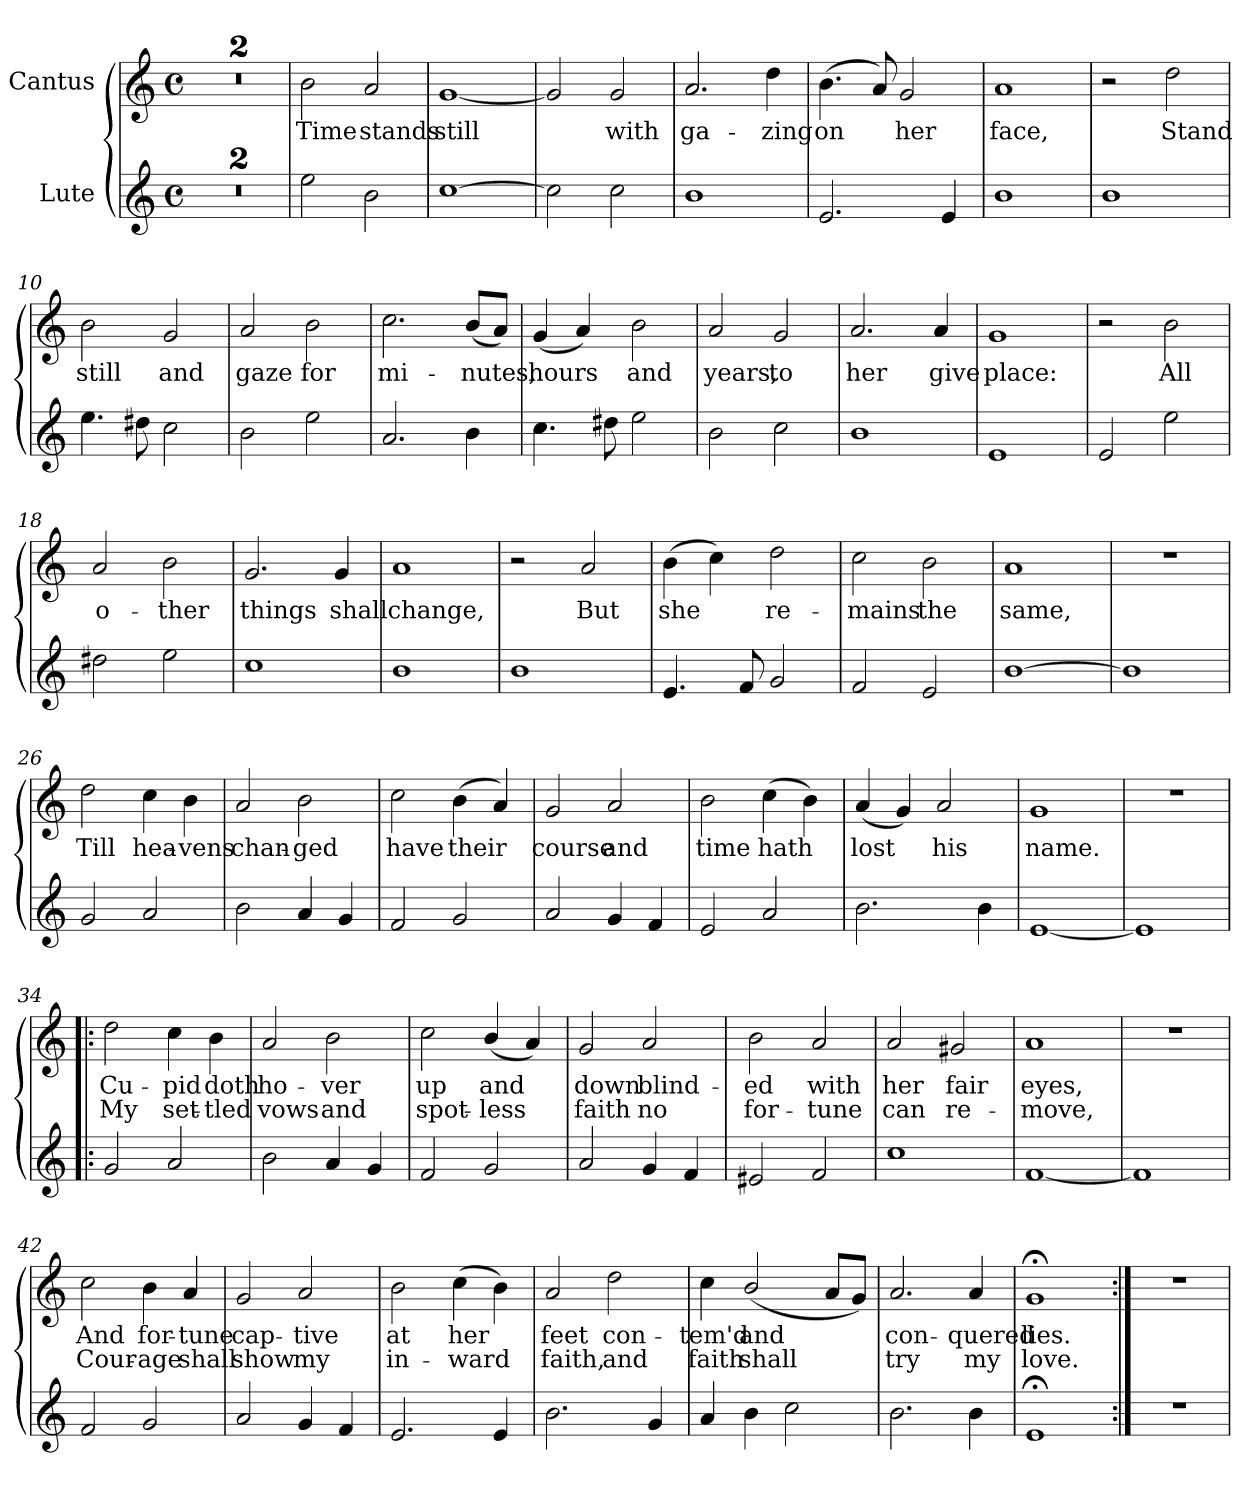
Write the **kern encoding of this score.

**kern	**kern	**text	**text
*part2	*part1	*part1	*part1
*staff2	*staff1	*staff1	*staff1
*I"Lute	*I"Cantus	*	*
!!LO:PB:g=z
*stria5	*stria5	*	*
*clefG2	*clefG2	*	*
*M4/4	*M4/4	*	*
*met(c)	*met(c)	*	*
=1	=1	=1	=1
1r	1r	.	.
=2	=2	=2	=2
1r	1r	.	.
=3	=3	=3	=3
*	*MM216	*	*
!	!	!LO:LY:b:cj	!
2ee\	2b\	Time	.
!	!	!LO:LY:b:cj	!
2b\	2a/	stands	.
=4	=4	=4	=4
!	!	!LO:LY:b:cj	!
[>1cc	[<1g	still	.
=5	=5	=5	=5
!	!	!LO:LY:b:cj	!
2cc\]	2g/]	.	.
!	!	!LO:LY:b:cj	!
2cc\	2g/	with	.
=6	=6	=6	=6
!	!	!LO:LY:b:cj	!
1b	2.a/	ga-	.
!	!	!LO:LY:b:cj	!
.	4dd\	-zing	.
!!LO:LB:g=z
=7	=7	=7	=7
!	!	!LO:LY:b:cj	!
2.e/	(>4.b\	on	.
!	!	!LO:LY:b:cj	!
.	8a/)	.	.
!	!	!LO:LY:b:cj	!
.	2g/	her	.
4e/	.	.	.
=8	=8	=8	=8
!	!	!LO:LY:b:cj	!
1b	1a	face,	.
=9	=9	=9	=9
1b	2r	.	.
!	!	!LO:LY:b:cj	!
.	2dd\	Stand	.
=10	=10	=10	=10
!	!	!LO:LY:b:cj	!
4.ee\	2b\	still	.
8dd#X\	.	.	.
!	!	!LO:LY:b:cj	!
2cc\	2g/	and	.
=11	=11	=11	=11
!	!	!LO:LY:b:cj	!
2b\	2a/	gaze	.
!	!	!LO:LY:b:cj	!
2ee\	2b\	for	.
=12	=12	=12	=12
!	!	!LO:LY:b:cj	!
2.a/	2.cc\	mi-	.
!	!	!LO:LY:b:cj	!
4b\	(<8b/L	-nutes,	.
!	!	!LO:LY:b:cj	!
.	8a/J)	.	.
=13	=13	=13	=13
!	!	!LO:LY:b:cj	!
4.cc\	(<4g/	hours	.
!	!	!LO:LY:b:cj	!
.	4a/)	.	.
8dd#X\	.	.	.
!	!	!LO:LY:b:cj	!
2ee\	2b\	and	.
!!LO:LB:g=z
=14	=14	=14	=14
!	!	!LO:LY:b:cj	!
2b\	2a/	years,	.
!	!	!LO:LY:b:cj	!
2cc\	2g/	to	.
=15	=15	=15	=15
!	!	!LO:LY:b:cj	!
1b	2.a/	her	.
!	!	!LO:LY:b:cj	!
.	4a/	give	.
=16	=16	=16	=16
!	!	!LO:LY:b:cj	!
1e	1g	place:	.
=17	=17	=17	=17
2e/	2r	.	.
!	!	!LO:LY:b:cj	!
2ee\	2b\	All	.
=18	=18	=18	=18
!	!	!LO:LY:b:cj	!
2dd#X\	2a/	o-	.
!	!	!LO:LY:b:cj	!
2ee\	2b\	-ther	.
=19	=19	=19	=19
!	!	!LO:LY:b:cj	!
1cc	2.g/	things	.
!	!	!LO:LY:b:cj	!
.	4g/	shall	.
=20	=20	=20	=20
!	!	!LO:LY:b:cj	!
1b	1a	change,	.
=21	=21	=21	=21
1b	2r	.	.
!	!	!LO:LY:b:cj	!
.	2a/	But	.
!!LO:LB:g=z
=22	=22	=22	=22
!	!	!LO:LY:b:cj	!
4.e/	(>4b\	she	.
!	!	!LO:LY:b:cj	!
.	4cc\)	.	.
8f/	.	.	.
!	!	!LO:LY:b:cj	!
2g/	2dd\	re-	.
=23	=23	=23	=23
!	!	!LO:LY:b:cj	!
2f/	2cc\	-mains	.
!	!	!LO:LY:b:cj	!
2e/	2b\	the	.
=24	=24	=24	=24
!	!	!LO:LY:b:cj	!
[>1b	1a	same,	.
=25	=25	=25	=25
1b]	1r	.	.
=26	=26	=26	=26
!	!	!LO:LY:b:cj	!
2g/	2dd\	Till	.
!	!	!LO:LY:b:cj	!
2a/	4cc\	hea-	.
!	!	!LO:LY:b:cj	!
.	4b\	-vens	.
=27	=27	=27	=27
!	!	!LO:LY:b:cj	!
2b\	2a/	chan-	.
!	!	!LO:LY:b:cj	!
4a/	2b\	-ged	.
4g/	.	.	.
=28	=28	=28	=28
!	!	!LO:LY:b:cj	!
2f/	2cc\	have	.
!	!	!LO:LY:b:cj	!
2g/	(>4b\	their	.
!	!	!LO:LY:b:cj	!
.	4a/)	.	.
!!LO:LB:g=z
=29	=29	=29	=29
!	!	!LO:LY:b:cj	!
2a/	2g/	course	.
!	!	!LO:LY:b:cj	!
4g/	2a/	and	.
4f/	.	.	.
=30	=30	=30	=30
!	!	!LO:LY:b:cj	!
2e/	2b\	time	.
!	!	!LO:LY:b:cj	!
2a/	(>4cc\	hath	.
!	!	!LO:LY:b:cj	!
.	4b\)	.	.
=31	=31	=31	=31
!	!	!LO:LY:b:cj	!
2.b\	(<4a/	lost	.
!	!	!LO:LY:b:cj	!
.	4g/)	.	.
!	!	!LO:LY:b:cj	!
.	2a/	his	.
4b\	.	.	.
=32	=32	=32	=32
!	!	!LO:LY:b:cj	!
[<1e	1g	name.	.
=33	=33	=33	=33
1e]	1r	.	.
=34!|:	=34!|:	=34!|:	=34!|:
!	!	!LO:LY:b:cj	!LO:LY:b:cj
2g/	2dd\	Cu-	-My
!	!	!LO:LY:b:cj	!LO:LY:b:cj
2a/	4cc\	pid	set-
!	!	!LO:LY:b:cj	!LO:LY:b:cj
.	4b\	-doth	tled
=35	=35	=35	=35
!	!	!LO:LY:b:cj	!LO:LY:b:cj
2b\	2a/	ho-	-vows
!	!	!LO:LY:b:cj	!LO:LY:b:cj
4a/	2b\	ver	and
4g/	.	.	.
!!LO:LB:g=z
=36	=36	=36	=36
!	!	!LO:LY:b:cj	!LO:LY:b:cj
2f/	2cc\	up	spot-
!	!	!LO:LY:b:cj	!LO:LY:b:cj
2g/	(<4b/	-and	less
!	!	!LO:LY:b:cj	!LO:LY:b:cj
.	4a/)	.	.
=37	=37	=37	=37
!	!	!LO:LY:b:cj	!LO:LY:b:cj
2a/	2g/	down	faith
!	!	!LO:LY:b:cj	!LO:LY:b:cj
4g/	2a/	blind-	-no
4f/	.	.	.
=38	=38	=38	=38
!	!	!LO:LY:b:cj	!LO:LY:b:cj
2e#X/	2b\	ed	for-
!	!	!LO:LY:b:cj	!LO:LY:b:cj
2f/	2a/	-with	tune
=39	=39	=39	=39
!	!	!LO:LY:b:cj	!LO:LY:b:cj
1cc	2a/	her	can
!	!	!LO:LY:b:cj	!LO:LY:b:cj
.	2g#X/	fair	re-
=40	=40	=40	=40
!	!	!LO:LY:b:cj	!LO:LY:b:cj
[<1f	1a	-eyes,	move,
=41	=41	=41	=41
1f]	1r	.	.
=42	=42	=42	=42
!	!	!LO:LY:b:cj	!LO:LY:b:cj
2f/	2cc\	And	Cour-
!	!	!LO:LY:b:cj	!LO:LY:b:cj
2g/	4b\	-for-	-age
!	!	!LO:LY:b:cj	!LO:LY:b:cj
.	4a/	tune	shall
!!LO:LB:g=z
=43	=43	=43	=43
!	!	!LO:LY:b:cj	!LO:LY:b:cj
2a/	2g/	cap-	-show
!	!	!LO:LY:b:cj	!LO:LY:b:cj
4g/	2a/	tive	my
4f/	.	.	.
=44	=44	=44	=44
!	!	!LO:LY:b:cj	!LO:LY:b:cj
2.e/	2b\	at	in-
!	!	!LO:LY:b:cj	!LO:LY:b:cj
.	(>4cc\	-her	ward
!	!	!LO:LY:b:cj	!LO:LY:b:cj
4e/	4b\)	.	.
=45	=45	=45	=45
!	!	!LO:LY:b:cj	!LO:LY:b:cj
2.b\	2a/	feet	faith,
!	!	!LO:LY:b:cj	!LO:LY:b:cj
.	2dd\	con-	-and
4g/	.	.	.
=46	=46	=46	=46
!	!	!LO:LY:b:cj	!LO:LY:b:cj
4a/	4cc\	tem'd	faith
!	!	!LO:LY:b:cj	!LO:LY:b:cj
4b\	(<2b/	and	shall
2cc\	.	.	.
!	!	!LO:LY:b:cj	!LO:LY:b:cj
.	8a/L	.	.
!	!	!LO:LY:b:cj	!LO:LY:b:cj
.	8g/J)	.	.
=47	=47	=47	=47
!	!	!LO:LY:b:cj	!LO:LY:b:cj
2.b\	2.a/	con-	-try
!	!	!LO:LY:b:cj	!LO:LY:b:cj
4b\	4a/	quered	my
=48	=48	=48	=48
!	!	!LO:LY:b:cj	!LO:LY:b:cj
1e;<	1g;<	lies.	love.
=49:|!	=49:|!	=49:|!	=49:|!
1r	1r	.	.
=	=	=	=
*-	*-	*-	*-
